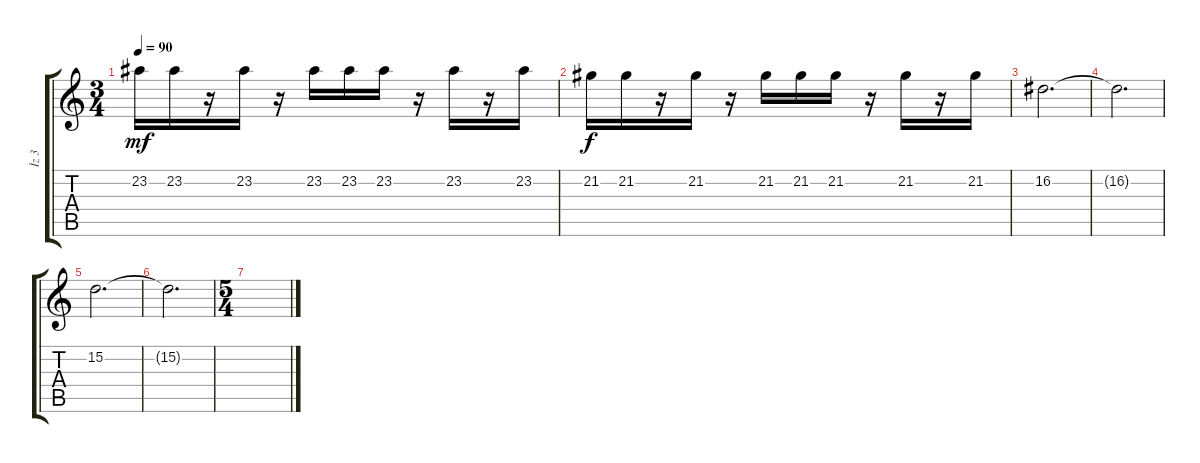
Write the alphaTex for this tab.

\track ("İz 3" "İz 3") {instrument stringensemble1}
\staff {score tabs}
\tuning (E4 B3 G3 D3 A2 E2) {hide}
\ts (3 4)
\tempo 90
\clef g2
\ks c
23.2.16{dy mf} 23.2.16 r.16 23.2.16 r.16 23.2.16 23.2.16 23.2.16 r.16 23.2.16 r.16 23.2.16 |
21.2.16{dy f} 21.2.16 r.16 21.2.16 r.16 21.2.16 21.2.16 21.2.16 r.16 21.2.16 r.16 21.2.16 |
16.2.2{d} |
16.2{t}.2{d} |
15.2.2{d} |
15.2{t}.2{d} |
\ts (5 4)
